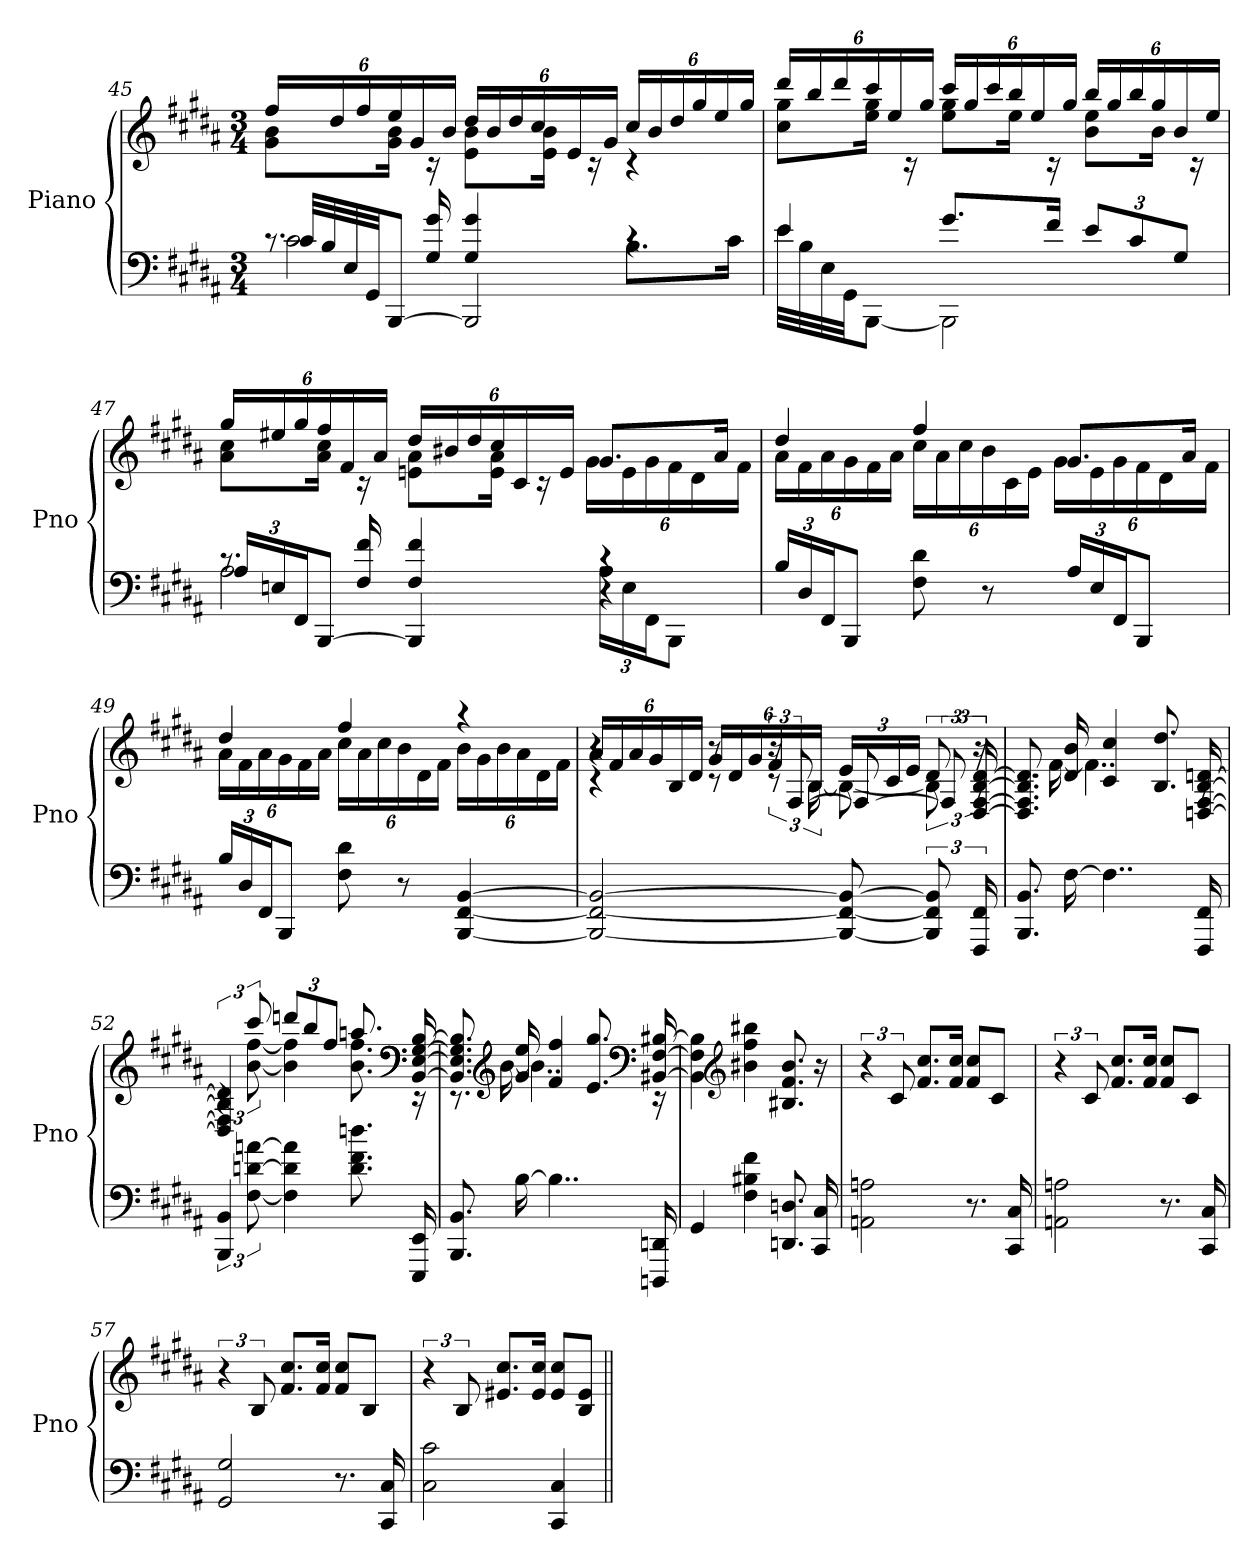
**kern	**kern
*part1	*part1
*staff2	*staff1
*I"Piano	*
*I'Pno	*
*clefF4	*clefG2
*k[f#c#g#d#a#]	*k[f#c#g#d#a#]
*B:	*B:
*M3/4	*M3/4
=45	=45
*^	*^
*	*^	*	*
8.rc	2c#	32c#/LLL	24ff#LL	8g# 8bL
.	.	32B/	.	.
.	.	.	24dd#	.
.	.	32E/	.	.
.	.	.	24ff#	.
.	.	32GG#/JJ	.	.
.	.	[8BBB/J	24ee	16g# 16bJk
.	.	.	24g#	.
16G# 16g#	.	.	.	16rc
.	.	.	24bJJ	.
4G# 4g#	.	2BBB/]	24dd#LL	8e 8bL
.	.	.	24b	.
.	.	.	24dd#	.
.	.	.	24cc#	16e 16bJk
.	.	.	24e	.
.	.	.	.	16rc
.	.	.	24g#JJ	.
4rc	8.BL	.	24cc#LL	4rc
.	.	.	24b	.
.	.	.	24dd#	.
.	.	.	24gg#	.
.	.	.	24ee	.
.	16c#Jk	.	.	.
.	.	.	24gg#JJ	.
*	*v	*v	*	*
=46	=46	=46	=46
4e	32eLLL	24ddd#LL	8cc# 8gg#L
.	32B	.	.
.	.	24bb	.
.	32E	.	.
.	.	24ddd#	.
.	32GG#JJ	.	.
.	[8BBBJ	24ccc#	16ee 16gg#Jk
.	.	24ee	.
.	.	.	16rc
.	.	24gg#JJ	.
8.g#L	2BBB]	24ccc#LL	8ee 8gg#L
.	.	24gg#	.
.	.	24ccc#	.
.	.	24bb	16eeJk
.	.	24ee	.
16f#Jk	.	.	16rc
.	.	24gg#JJ	.
12eL	.	24bbLL	8b 8eeL
.	.	24gg#	.
12c#	.	24bb	.
.	.	24gg#	16bJk
12G#J	.	24b	.
.	.	.	16rc
.	.	24eeJJ	.
=47	=47	=47	=47
*	*^	*	*
8.rc	2A#	24A#/LL	24gg#LL	8a# 8cc#L
.	.	24En/	24ee#X	.
.	.	24FF#/J	24gg#	.
.	.	[8BBB/J	24ff#	16a# 16cc#Jk
.	.	.	24f#	.
16F# 16f#	.	.	.	16rc
.	.	.	24a#JJ	.
4F# 4f#	.	4BBB/]	24dd#LL	8en 8a#L
.	.	.	24b#X	.
.	.	.	24dd#	.
.	.	.	24cc#	16e 16a#Jk
.	.	.	24c#	.
.	.	.	.	16rc
.	.	.	24eJJ	.
4rc	24A#LL	4r	8.g#L	24g#LL
.	24E	.	.	24e
.	24FF#J	.	.	24g#
.	8BBBJ	.	.	24f#
.	.	.	.	24d#
.	.	.	16a#Jk	.
.	.	.	.	24f#JJ
*v	*v	*v	*	*
=48	=48	=48
24BLL	4dd#	24a#LL
24D#	.	24f#
24FF#J	.	24a#
8BBBJ	.	24g#
.	.	24f#
.	.	24a#JJ
8F# 8d#	4ff#	24cc#LL
.	.	24a#
.	.	24cc#
8r	.	24b
.	.	24c#
.	.	24eJJ
24A#LL	8.g#L	24g#LL
24E	.	24e
24FF#J	.	24g#
8BBBJ	.	24f#
.	.	24d#
.	16a#Jk	.
.	.	24f#JJ
=49	=49	=49
24BLL	4dd#	24a#LL
24D#	.	24f#
24FF#J	.	24a#
8BBBJ	.	24g#
.	.	24f#
.	.	24a#JJ
8F# 8d#	4ff#	24cc#LL
.	.	24a#
.	.	24cc#
8r	.	24b
.	.	24d#
.	.	24f#JJ
[4BBB [4FF# [4BB	4raa	24bLL
.	.	24g#
.	.	24b
.	.	24a#
.	.	24d#
.	.	24f#JJ
=50	=50	=50
*	*	*^
2BBB_ 2FF#_ 2BB_	24a#LL	4rc	4r
.	24f#	.	.
.	24a#	.	.
.	24g#	.	.
.	24B	.	.
.	24d#JJ	.	.
.	24g#LL	8rc	8r
.	24d#	.	.
.	24g#	.	.
.	24f#	12rc	24r
.	24F#	.	[12F#/
.	24BJJ	[24B	.
8BBB_ 8FF#_ 8BB_	24eLL	8B_	8F#/_
.	24c#	.	.
.	24eJJ	.	.
12BBB] 12FF#] 12BB]	12d#	12B]	12F#/]
24FFF# 24FF#	[24D# [24F# [24B [24d#	24rc	24r
*	*	*v	*v
=51	=51	=51
8.BBB 8.BB	8.D#] 8.F#] 8.B] 8.d#]	8.rc
[16F#	16d# 16b	[16f#
4..F#]	4c# 4cc#	4..f#]
.	8.B 8.dd#	.
16FFF# 16FF#	[16Dn [16F# [16B [16dn	16rc
=52	=52	=52
6BBB 6BB	6D] 6F#] 6B] 6d]	6rc
[12F# [12dn [12an	12ccc#	[12b [12ff#
4F#] 4d] 4a]	12dddnL	4b] 4ff#]
.	12bb	.
.	12ff#J	.
8.d 8.f# 8.ddn	8.aan	8.b 8.ff#
*	*clefF4	*
16EEE 16EE	[16BB [16E [16G# [16B	16rEE
=53	=53	=53
8.BBB 8.BB	8.BB] 8.E] 8.G#] 8.B]	8.rEE
*	*clefG2	*
[16B	16g# 16ee	[16b
4..B]	4f# 4ff#	4..b]
.	8.e 8.gg#	.
*	*clefF4	*
16DDDn 16DDn	[16BB#X [16F# [16B#X	16rEE
*	*v	*v
=54	=54
4GG#	4BB#] 4F#] 4B#]
*	*clefG2
4F# 4B#X 4f#	4b#X 4ff# 4bb#X
8.DDn 8.Dn	8.B#X 8.f# 8.b#
16CC# 16C#	16r
=55	=55
2AAn 2An	6r
.	12c#
.	8.f# 8.cc#L
.	16f# 16cc#Jk
8.r	8f# 8cc#L
.	8c#J
16CC# 16C#	.
=56	=56
2AAn 2An	6r
.	12c#
.	8.f# 8.cc#L
.	16f# 16cc#Jk
8.r	8f# 8cc#L
.	8c#J
16CC# 16C#	.
=57	=57
2GG# 2G#	6r
.	12B
.	8.f# 8.cc#L
.	16f# 16cc#Jk
8.r	8f# 8cc#L
.	8BJ
16CC# 16C#	.
=58	=58
2C# 2c#	6r
.	12B
.	8.e#X 8.cc#L
.	16e# 16cc#Jk
4CC# 4C#	8e# 8cc#L
.	8B 8e#J
=||	=||
*-	*-
